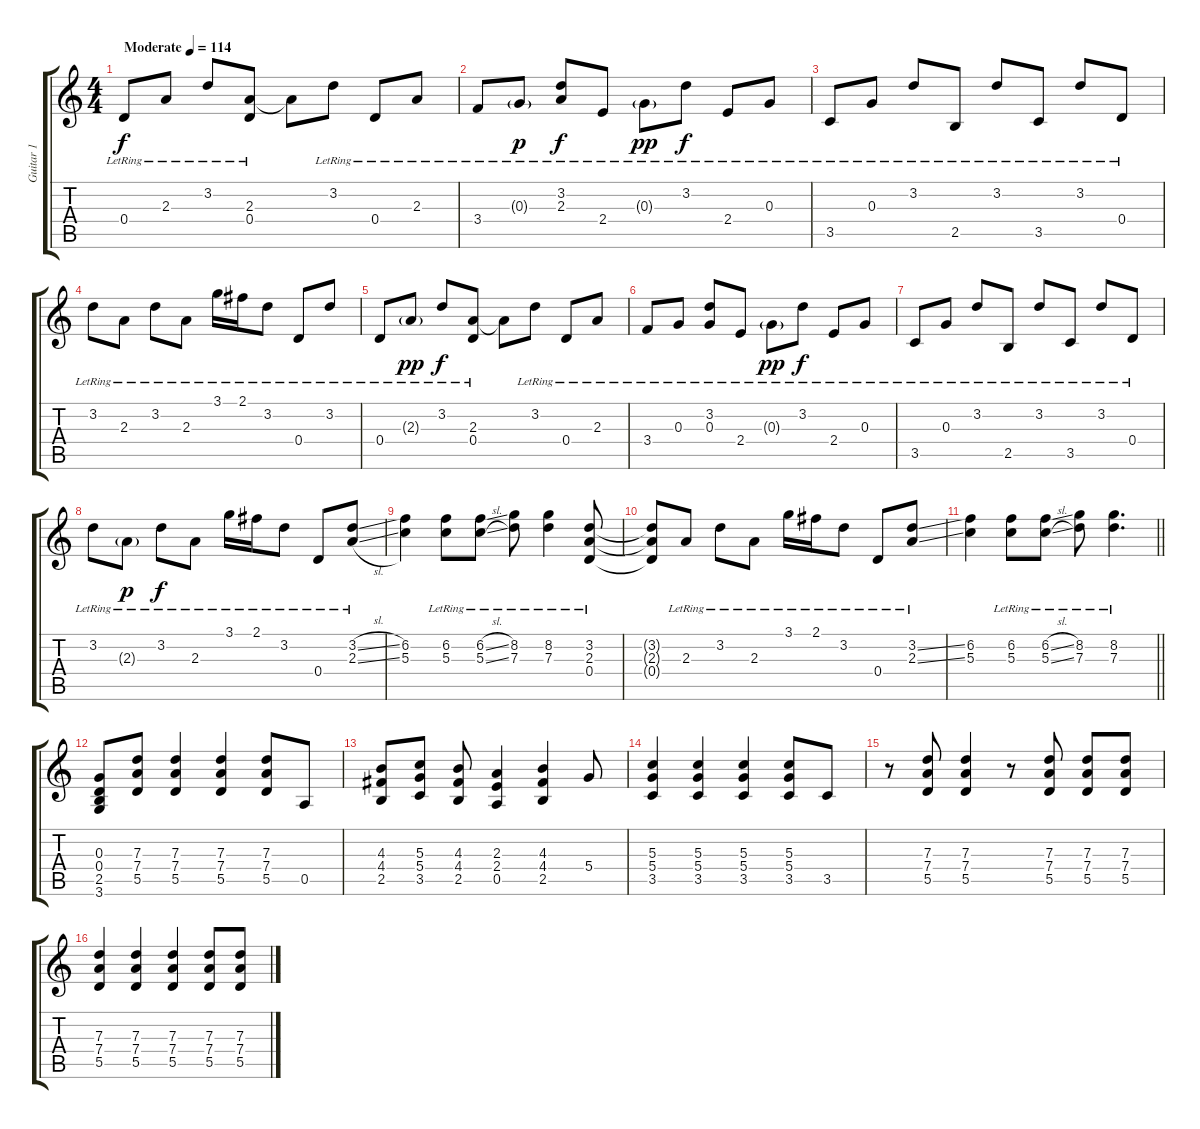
\track ("Guitar 1" "Guitar 1") {instrument acousticguitarsteel}
\staff {score tabs}
\tuning (E4 B3 G3 D3 A2 E2) {hide}
\ts (4 4)
\tempo (114 "Moderate")
\clef g2
\ks c
0.4{lr}.8{dy f instrument acousticguitarsteel} 2.3{lr}.8 3.2{lr}.8 (2.3{lr} 0.4{lr}).8 2.3{t}.8 3.2{lr}.8 0.4{lr}.8 2.3{lr}.8 |
3.4{lr}.8 0.3{g lr}.8{dy p} (3.2{lr} 2.3).8{dy f} 2.4{lr}.8 0.3{g lr}.8{dy pp} 3.2{lr}.8{dy f} 2.4{lr}.8 0.3{lr}.8 |
3.5{lr}.8 0.3{lr}.8 3.2{lr}.8 2.5{lr}.8 3.2{lr}.8 3.5{lr}.8 3.2{lr}.8 0.4{lr}.8 |
3.2{lr}.8 2.3{lr}.8 3.2{lr}.8 2.3{lr}.8 3.1{lr}.16 2.1{lr}.16 3.2{lr}.8 0.4{lr}.8 3.2{lr}.8 |
0.4{lr}.8 2.3{g lr}.8{dy pp} 3.2{lr}.8{dy f} (2.3{lr} 0.4{lr}).8 2.3{t}.8 3.2{lr}.8 0.4{lr}.8 2.3{lr}.8 |
3.4{lr}.8 0.3{lr}.8 (3.2{lr} 0.3{lr}).8 2.4{lr}.8 0.3{g lr}.8{dy pp} 3.2{lr}.8{dy f} 2.4{lr}.8 0.3{lr}.8 |
3.5{lr}.8 0.3{lr}.8 3.2{lr}.8 2.5{lr}.8 3.2{lr}.8 3.5{lr}.8 3.2{lr}.8 0.4{lr}.8 |
3.2{lr}.8 2.3{g lr}.8{dy p} 3.2{lr}.8{dy f} 2.3{lr}.8 3.1{lr}.16 2.1{lr}.16 3.2{lr}.8 0.4{lr}.8 (3.2{sl lr} 2.3{sl}).8 |
(6.2 5.3).4 (6.2{lr} 5.3{lr}).8 (6.2{sl lr} 5.3{sl lr}).8 (8.2{lr} 7.3{lr}).8 (8.2{lr} 7.3{lr}).4 (3.2{lr} 2.3{lr} 0.4{lr}).8 |
(3.2{t} 2.3{t} 0.4{t}).8 2.3{lr}.8 3.2{lr}.8 2.3{lr}.8 3.1{lr}.16 2.1{lr}.16 3.2{lr}.8 0.4{lr}.8 (3.2{ss lr} 2.3{ss}).8 |
\barLineRight lightlight
(6.2 5.3).4 (6.2{lr} 5.3{lr}).8 (6.2{sl lr} 5.3{sl lr}).8 (8.2{lr} 7.3{lr}).8 (8.2{lr} 7.3{lr}).4{d} |
(0.3 0.4 2.5 3.6).8{volume 12 instrument acousticguitarsteel} (7.3 7.4 5.5).8 (7.3 7.4 5.5).4 (7.3 7.4 5.5).4 (7.3 7.4 5.5).8 0.5.8 |
(4.3 4.4 2.5).8 (5.3 5.4 3.5).8 (4.3 4.4 2.5).8 (2.3 2.4 0.5).4 (4.3 4.4 2.5).4 5.4.8 |
(5.3 5.4 3.5).4 (5.3 5.4 3.5).4 (5.3 5.4 3.5).4 (5.3 5.4 3.5).8 3.5.8 |
r.8 (7.3 7.4 5.5).8 (7.3 7.4 5.5).4 r.8 (7.3 7.4 5.5).8 (7.3 7.4 5.5).8 (7.3 7.4 5.5).8 |
(7.3 7.4 5.5).4 (7.3 7.4 5.5).4 (7.3 7.4 5.5).4 (7.3 7.4 5.5).8 (7.3 7.4 5.5).8
